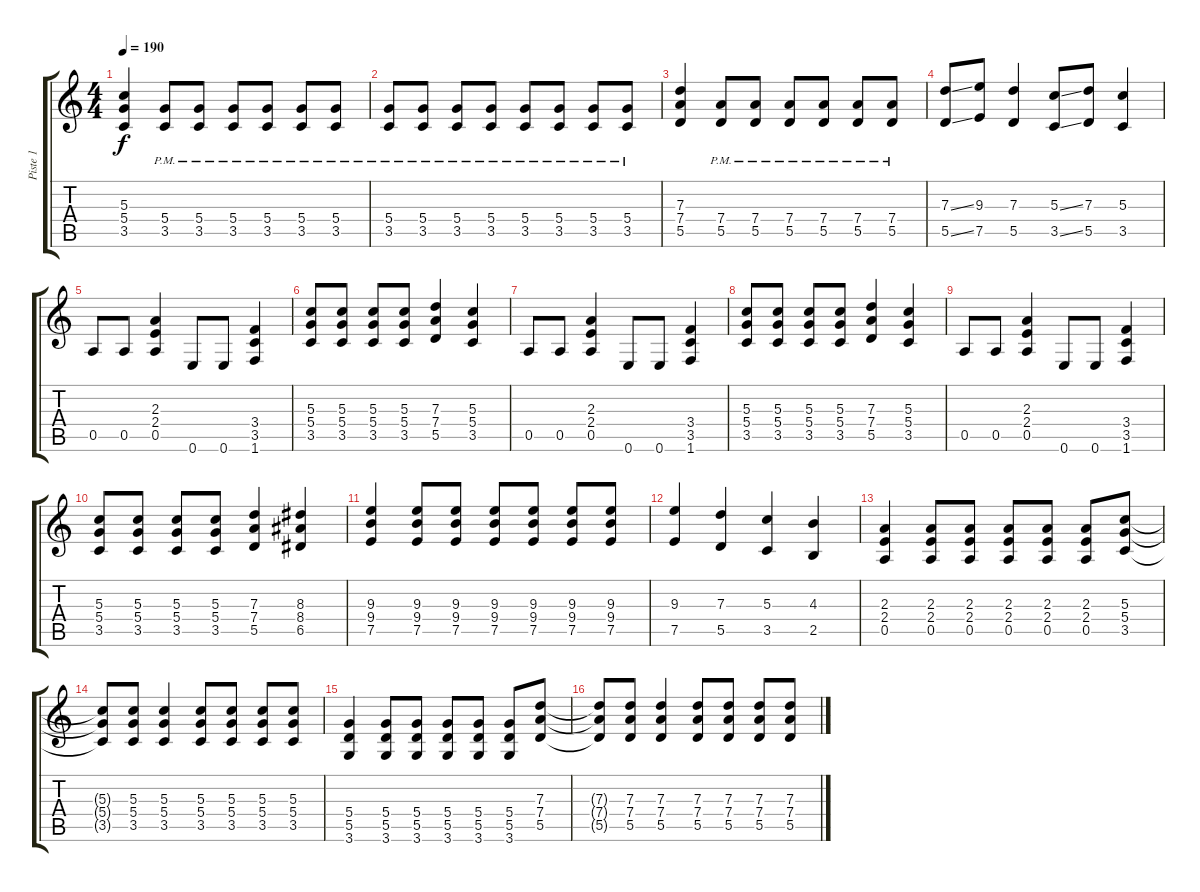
\track ("Piste 1" "Piste 1") {instrument distortionguitar}
\staff {score tabs}
\tuning (E4 B3 G3 D3 A2 E2) {hide}
\ts (4 4)
\tempo 190
\clef g2
\ks c
(5.3 5.4 3.5).4{dy f} (5.4{pm} 3.5{pm}).8 (5.4{pm} 3.5{pm}).8 (5.4{pm} 3.5{pm}).8 (5.4{pm} 3.5{pm}).8 (5.4{pm} 3.5{pm}).8 (5.4{pm} 3.5{pm}).8 |
(5.4{pm} 3.5{pm}).8 (5.4{pm} 3.5{pm}).8 (5.4{pm} 3.5{pm}).8 (5.4{pm} 3.5{pm}).8 (5.4{pm} 3.5{pm}).8 (5.4{pm} 3.5{pm}).8 (5.4{pm} 3.5{pm}).8 (5.4{pm} 3.5{pm}).8 |
(7.3 7.4 5.5).4 (7.4{pm} 5.5{pm}).8 (7.4{pm} 5.5{pm}).8 (7.4{pm} 5.5{pm}).8 (7.4{pm} 5.5{pm}).8 (7.4{pm} 5.5{pm}).8 (7.4{pm} 5.5{pm}).8 |
(7.3{ss} 5.5{ss}).8 (9.3 7.5).8 (7.3 5.5).4 (5.3{ss} 3.5{ss}).8 (7.3 5.5).8 (5.3 3.5).4 |
0.5.8 0.5.8 (2.3 2.4 0.5).4 0.6.8 0.6.8 (3.4 3.5 1.6).4 |
(5.3 5.4 3.5).8 (5.3 5.4 3.5).8 (5.3 5.4 3.5).8 (5.3 5.4 3.5).8 (7.3 7.4 5.5).4 (5.3 5.4 3.5).4 |
0.5.8 0.5.8 (2.3 2.4 0.5).4 0.6.8 0.6.8 (3.4 3.5 1.6).4 |
(5.3 5.4 3.5).8 (5.3 5.4 3.5).8 (5.3 5.4 3.5).8 (5.3 5.4 3.5).8 (7.3 7.4 5.5).4 (5.3 5.4 3.5).4 |
0.5.8 0.5.8 (2.3 2.4 0.5).4 0.6.8 0.6.8 (3.4 3.5 1.6).4 |
(5.3 5.4 3.5).8 (5.3 5.4 3.5).8 (5.3 5.4 3.5).8 (5.3 5.4 3.5).8 (7.3 7.4 5.5).4 (8.3 8.4 6.5).4 |
(9.3 9.4 7.5).4 (9.3 9.4 7.5).8 (9.3 9.4 7.5).8 (9.3 9.4 7.5).8 (9.3 9.4 7.5).8 (9.3 9.4 7.5).8 (9.3 9.4 7.5).8 |
(9.3 7.5).4 (7.3 5.5).4 (5.3 3.5).4 (4.3 2.5).4 |
(2.3 2.4 0.5).4 (2.3 2.4 0.5).8 (2.3 2.4 0.5).8 (2.3 2.4 0.5).8 (2.3 2.4 0.5).8 (2.3 2.4 0.5).8 (5.3 5.4 3.5).8 |
(5.3{t} 5.4{t} 3.5{t}).8 (5.3 5.4 3.5).8 (5.3 5.4 3.5).4 (5.3 5.4 3.5).8 (5.3 5.4 3.5).8 (5.3 5.4 3.5).8 (5.3 5.4 3.5).8 |
(5.4 5.5 3.6).4 (5.4 5.5 3.6).8 (5.4 5.5 3.6).8 (5.4 5.5 3.6).8 (5.4 5.5 3.6).8 (5.4 5.5 3.6).8 (7.3 7.4 5.5).8 |
(7.3{t} 7.4{t} 5.5{t}).8 (7.3 7.4 5.5).8 (7.3 7.4 5.5).4 (7.3 7.4 5.5).8 (7.3 7.4 5.5).8 (7.3 7.4 5.5).8 (7.3 7.4 5.5).8
